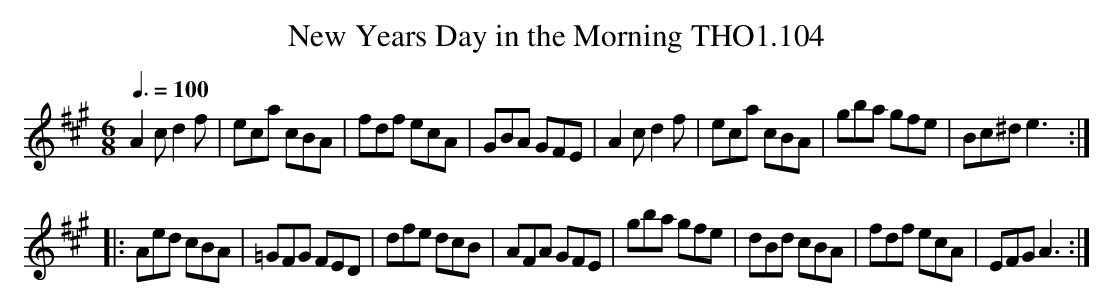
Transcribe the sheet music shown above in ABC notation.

X:1
T:New Years Day in the Morning THO1.104
M:6/8
L:1/8
Q:3/8=100
K:A
A2 c d2 f|eca cBA|fdf ecA|GBA GFE|A2 c d2 f|eca cBA|gba gfe|Bc^d e3:|
|:Aed cBA|=GFG FED|dfe dcB|AFA GFE|gba gfe|dBd cBA|fdf ecA|EFG A3:|
